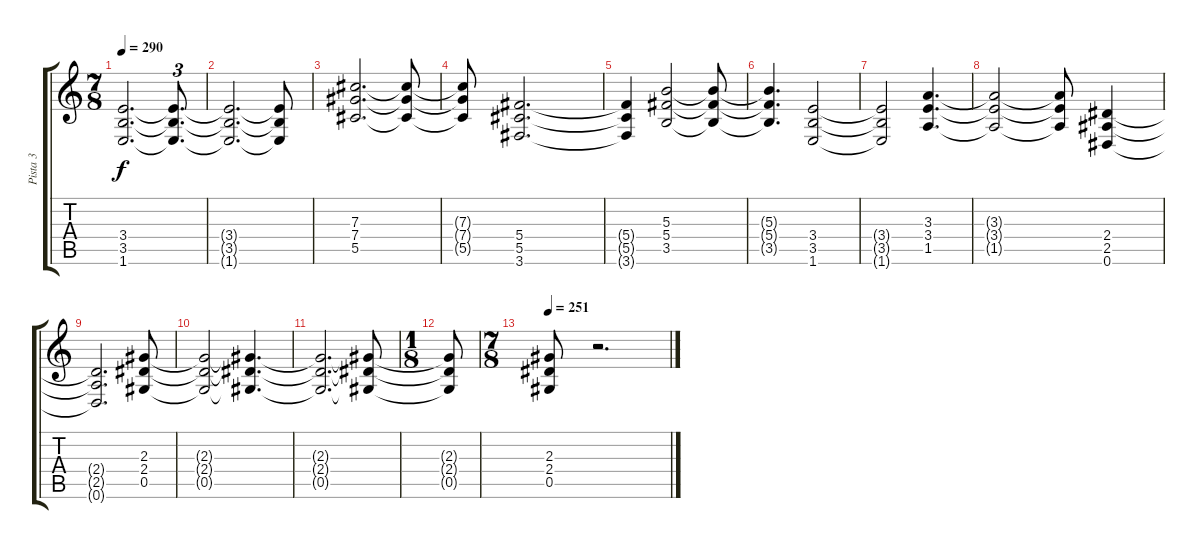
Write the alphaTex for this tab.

\track ("Pista 3" "Pista 3") {instrument distortionguitar}
\staff {score tabs}
\tuning (Eb4 Bb3 Gb3 Db3 Ab2 Eb2) {hide}
\ts (7 8)
\tempo 290
\clef g2
\ks c
(3.4{t} 3.5{t} 1.6{t}).2{d dy f} (3.4{t} 3.5{t} 1.6{t}).8{d tu (3 2)} |
(3.4{t} 3.5{t} 1.6{t}).2{d} (3.4{t} 3.5{t} 1.6{t}).8 |
(7.3 7.4 5.5).2{d} (7.3{t} 7.4{t} 5.5{t}).8 |
(7.3{t} 7.4{t} 5.5{t}).8 (5.4 5.5 3.6).2{d} |
(5.4{t} 5.5{t} 3.6{t}).4 (5.3 5.4 3.5).2 (5.3{t} 5.4{t} 3.5{t}).8 |
(5.3{t} 5.4{t} 3.5{t}).4{d} (3.4 3.5 1.6).2 |
(3.4{t} 3.5{t} 1.6{t}).2 (3.3 3.4 1.5).4{d} |
(3.3{t} 3.4{t} 1.5{t}).2 (3.3{t} 3.4{t} 1.5{t}).8 (2.4 2.5 0.6).4 |
(2.4{t} 2.5{t} 0.6{t}).2{d} (2.3 2.4 0.5).8 |
(2.3{t} 2.4{t} 0.5{t}).2 (2.3{t} 2.4{t} 0.5{t}).4{d} |
(2.3{t} 2.4{t} 0.5{t}).2{d} (2.3{t} 2.4{t} 0.5{t}).8 |
\ts (1 8)
(2.3{t} 2.4{t} 0.5{t}).8 |
\ts (7 8)
\tempo 251
(2.3 2.4 0.5).8 r.2{d}
